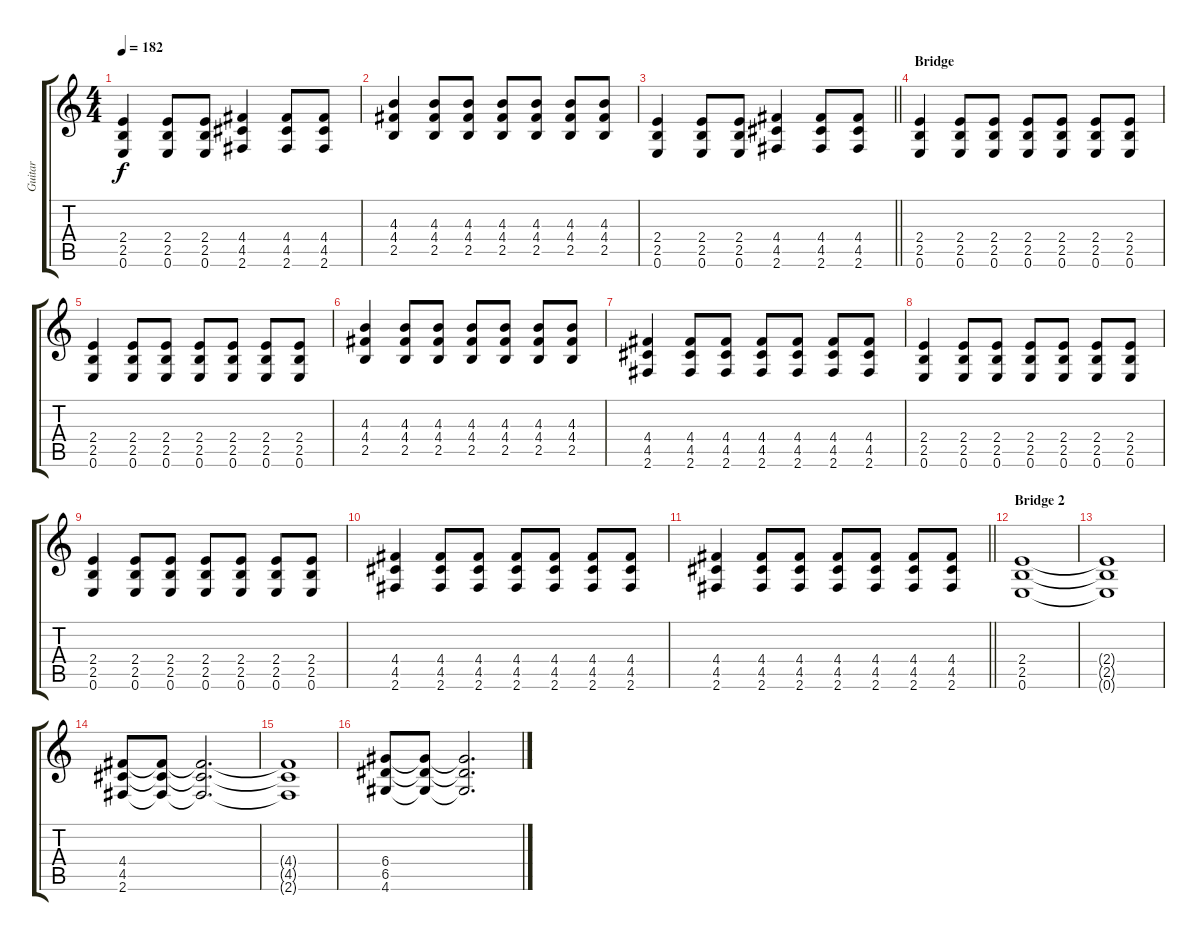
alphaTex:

\track ("Guitar" "Guitar") {instrument distortionguitar}
\staff {score tabs}
\tuning (E4 B3 G3 D3 A2 E2) {hide}
\ts (4 4)
\tempo 182
\clef g2
\ks c
(2.4 2.5 0.6).4{dy f} (2.4 2.5 0.6).8 (2.4 2.5 0.6).8 (4.4 4.5 2.6).4 (4.4 4.5 2.6).8 (4.4 4.5 2.6).8 |
(4.3 4.4 2.5).4 (4.3 4.4 2.5).8 (4.3 4.4 2.5).8 (4.3 4.4 2.5).8 (4.3 4.4 2.5).8 (4.3 4.4 2.5).8 (4.3 4.4 2.5).8 |
\barLineRight lightlight
(2.4 2.5 0.6).4 (2.4 2.5 0.6).8 (2.4 2.5 0.6).8 (4.4 4.5 2.6).4 (4.4 4.5 2.6).8 (4.4 4.5 2.6).8 |
\section ("" "Bridge")
(2.4 2.5 0.6).4 (2.4 2.5 0.6).8 (2.4 2.5 0.6).8 (2.4 2.5 0.6).8 (2.4 2.5 0.6).8 (2.4 2.5 0.6).8 (2.4 2.5 0.6).8 |
(2.4 2.5 0.6).4 (2.4 2.5 0.6).8 (2.4 2.5 0.6).8 (2.4 2.5 0.6).8 (2.4 2.5 0.6).8 (2.4 2.5 0.6).8 (2.4 2.5 0.6).8 |
(4.3 4.4 2.5).4 (4.3 4.4 2.5).8 (4.3 4.4 2.5).8 (4.3 4.4 2.5).8 (4.3 4.4 2.5).8 (4.3 4.4 2.5).8 (4.3 4.4 2.5).8 |
(4.4 4.5 2.6).4 (4.4 4.5 2.6).8 (4.4 4.5 2.6).8 (4.4 4.5 2.6).8 (4.4 4.5 2.6).8 (4.4 4.5 2.6).8 (4.4 4.5 2.6).8 |
(2.4 2.5 0.6).4 (2.4 2.5 0.6).8 (2.4 2.5 0.6).8 (2.4 2.5 0.6).8 (2.4 2.5 0.6).8 (2.4 2.5 0.6).8 (2.4 2.5 0.6).8 |
(2.4 2.5 0.6).4 (2.4 2.5 0.6).8 (2.4 2.5 0.6).8 (2.4 2.5 0.6).8 (2.4 2.5 0.6).8 (2.4 2.5 0.6).8 (2.4 2.5 0.6).8 |
(4.4 4.5 2.6).4 (4.4 4.5 2.6).8 (4.4 4.5 2.6).8 (4.4 4.5 2.6).8 (4.4 4.5 2.6).8 (4.4 4.5 2.6).8 (4.4 4.5 2.6).8 |
\barLineRight lightlight
(4.4 4.5 2.6).4 (4.4 4.5 2.6).8 (4.4 4.5 2.6).8 (4.4 4.5 2.6).8 (4.4 4.5 2.6).8 (4.4 4.5 2.6).8 (4.4 4.5 2.6).8 |
\section ("" "Bridge 2")
(2.4 2.5 0.6).1{volume 8} |
(2.4{t} 2.5{t} 0.6{t}).1 |
(4.4 4.5 2.6).8{volume 11} (4.4{t} 4.5{t} 2.6{t}).8{volume 8} (4.4{t} 4.5{t} 2.6{t}).2{d} |
(4.4{t} 4.5{t} 2.6{t}).1 |
(6.4 6.5 4.6).8{volume 11} (6.4{t} 6.5{t} 4.6{t}).8{volume 8} (6.4{t} 6.5{t} 4.6{t}).2{d}
